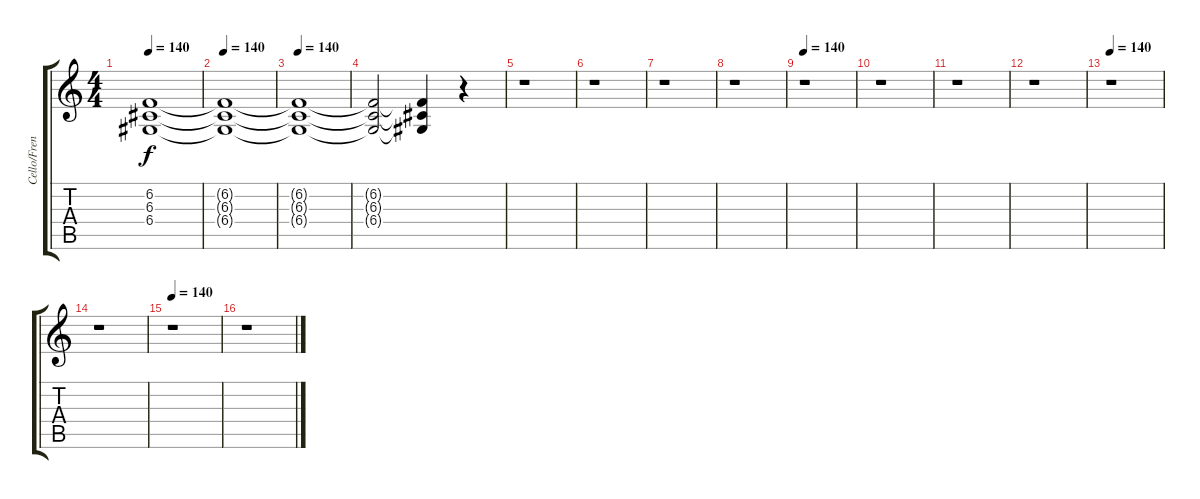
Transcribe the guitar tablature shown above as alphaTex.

\track ("Cello/French Horn/Trumpet" "Cello/Fren") {instrument cello}
\staff {score tabs}
\tuning (E4 B3 G3 D3 A2 E2) {hide}
\ts (4 4)
\tempo 140
\clef g2
\ks c
(6.2 6.3 6.4).1{dy f} |
\tempo 140
(6.2{t} 6.3{t} 6.4{t}).1 |
\tempo 140
(6.2{t} 6.3{t} 6.4{t}).1 |
(6.2{t} 6.3{t} 6.4{t}).2 (6.2{t} 6.3{t} 6.4{t}).4 r.4 |
r.1 |
r.1 |
r.1 |
r.1 |
\tempo 140
r.1 |
r.1 |
r.1 |
r.1 |
\tempo 140
r.1 |
r.1 |
\tempo 140
r.1 |
r.1
